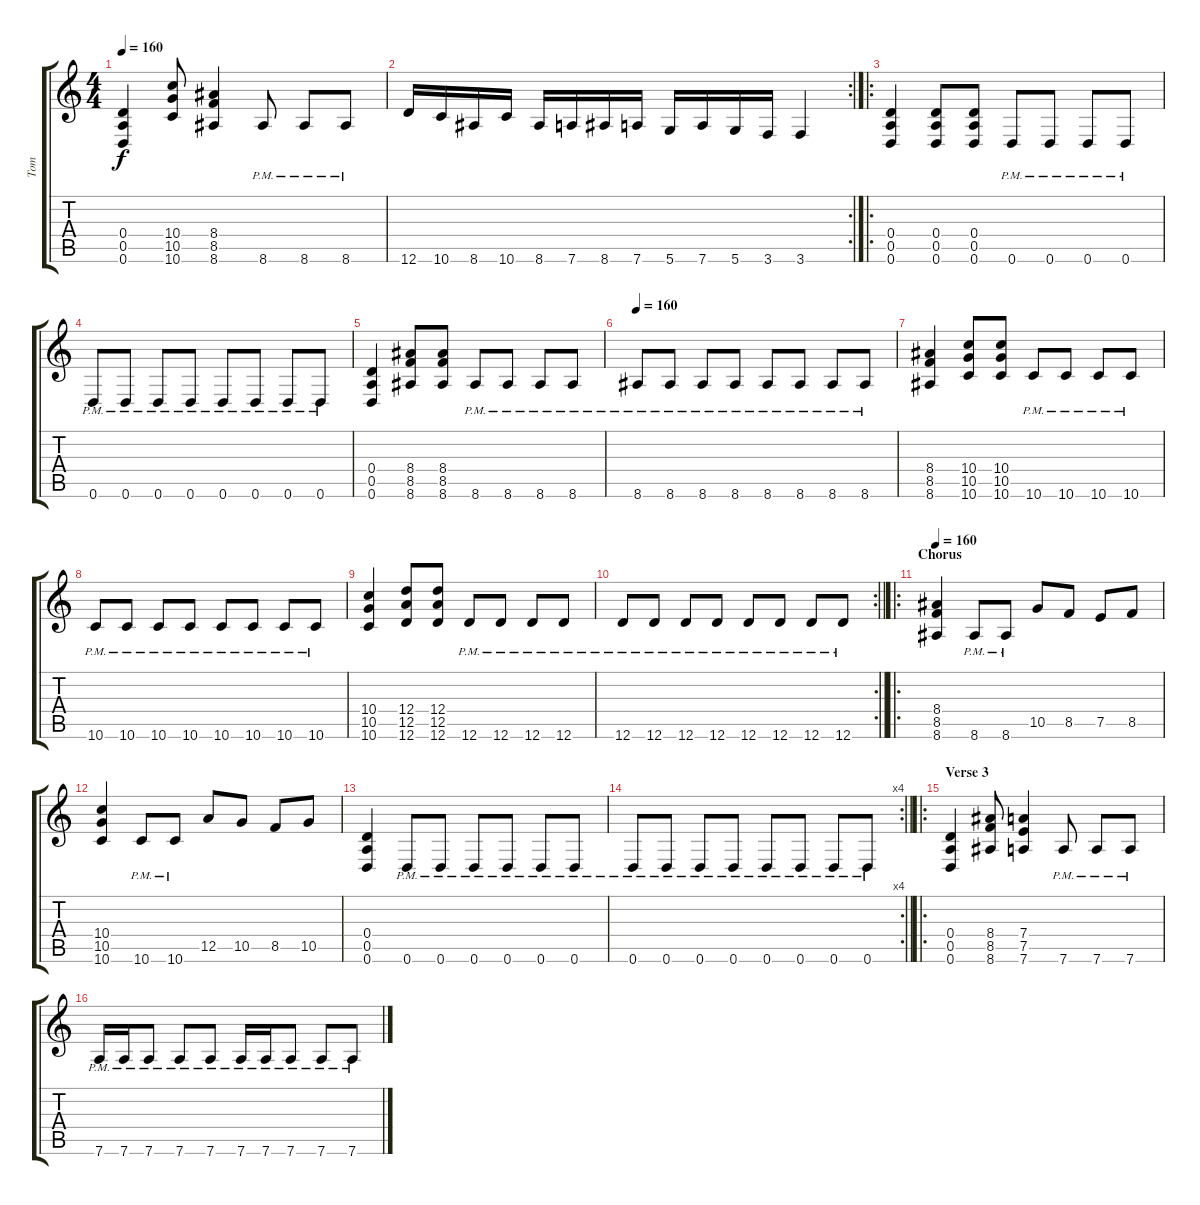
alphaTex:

\track ("Tom" "Tom") {instrument distortionguitar}
\staff {score tabs}
\tuning (E4 B3 G3 D3 A2 D2) {hide}
\ts (4 4)
\tempo 160
\clef g2
\ks c
(0.4 0.5 0.6).4{dy f} (10.4 10.5 10.6).8 (8.4 8.5 8.6).4 8.6{pm}.8 8.6{pm}.8 8.6{pm}.8 |
\rc 2
12.6.16 10.6.16 8.6.16 10.6.16 8.6.16 7.6.16 8.6.16 7.6.16 5.6.16 7.6.16 5.6.16 3.6.16 3.6.4 |
\ro
(0.4 0.5 0.6).4 (0.4 0.5 0.6).8 (0.4 0.5 0.6).8 0.6{pm}.8 0.6{pm}.8 0.6{pm}.8 0.6{pm}.8 |
0.6{pm}.8 0.6{pm}.8 0.6{pm}.8 0.6{pm}.8 0.6{pm}.8 0.6{pm}.8 0.6{pm}.8 0.6{pm}.8 |
(0.4 0.5 0.6).4 (8.4 8.5 8.6).8 (8.4 8.5 8.6).8 8.6{pm}.8 8.6{pm}.8 8.6{pm}.8 8.6{pm}.8 |
\tempo 160
8.6{pm}.8 8.6{pm}.8 8.6{pm}.8 8.6{pm}.8 8.6{pm}.8 8.6{pm}.8 8.6{pm}.8 8.6{pm}.8 |
(8.4 8.5 8.6).4 (10.4 10.5 10.6).8 (10.4 10.5 10.6).8 10.6{pm}.8 10.6{pm}.8 10.6{pm}.8 10.6{pm}.8 |
10.6{pm}.8 10.6{pm}.8 10.6{pm}.8 10.6{pm}.8 10.6{pm}.8 10.6{pm}.8 10.6{pm}.8 10.6{pm}.8 |
(10.4 10.5 10.6).4 (12.4 12.5 12.6).8 (12.4 12.5 12.6).8 12.6{pm}.8 12.6{pm}.8 12.6{pm}.8 12.6{pm}.8 |
\rc 2
\barLineRight lightlight
12.6{pm}.8 12.6{pm}.8 12.6{pm}.8 12.6{pm}.8 12.6{pm}.8 12.6{pm}.8 12.6{pm}.8 12.6{pm}.8 |
\ro
\section ("" "Chorus")
\tempo 160
(8.4 8.5 8.6).4 8.6{pm}.8 8.6{pm}.8 10.5.8 8.5.8 7.5.8 8.5.8 |
(10.4 10.5 10.6).4 10.6{pm}.8 10.6{pm}.8 12.5.8 10.5.8 8.5.8 10.5.8 |
(0.4 0.5 0.6).4 0.6{pm}.8 0.6{pm}.8 0.6{pm}.8 0.6{pm}.8 0.6{pm}.8 0.6{pm}.8 |
\rc 4
\barLineRight lightlight
0.6{pm}.8 0.6{pm}.8 0.6{pm}.8 0.6{pm}.8 0.6{pm}.8 0.6{pm}.8 0.6{pm}.8 0.6{pm}.8 |
\ro
\section ("" "Verse 3")
(0.4 0.5 0.6).4 (8.4 8.5 8.6).8 (7.4 7.5 7.6).4 7.6{pm}.8 7.6{pm}.8 7.6{pm}.8 |
7.6{pm}.16 7.6{pm}.16 7.6{pm}.8 7.6{pm}.8 7.6{pm}.8 7.6{pm}.16 7.6{pm}.16 7.6{pm}.8 7.6{pm}.8 7.6{pm}.8
